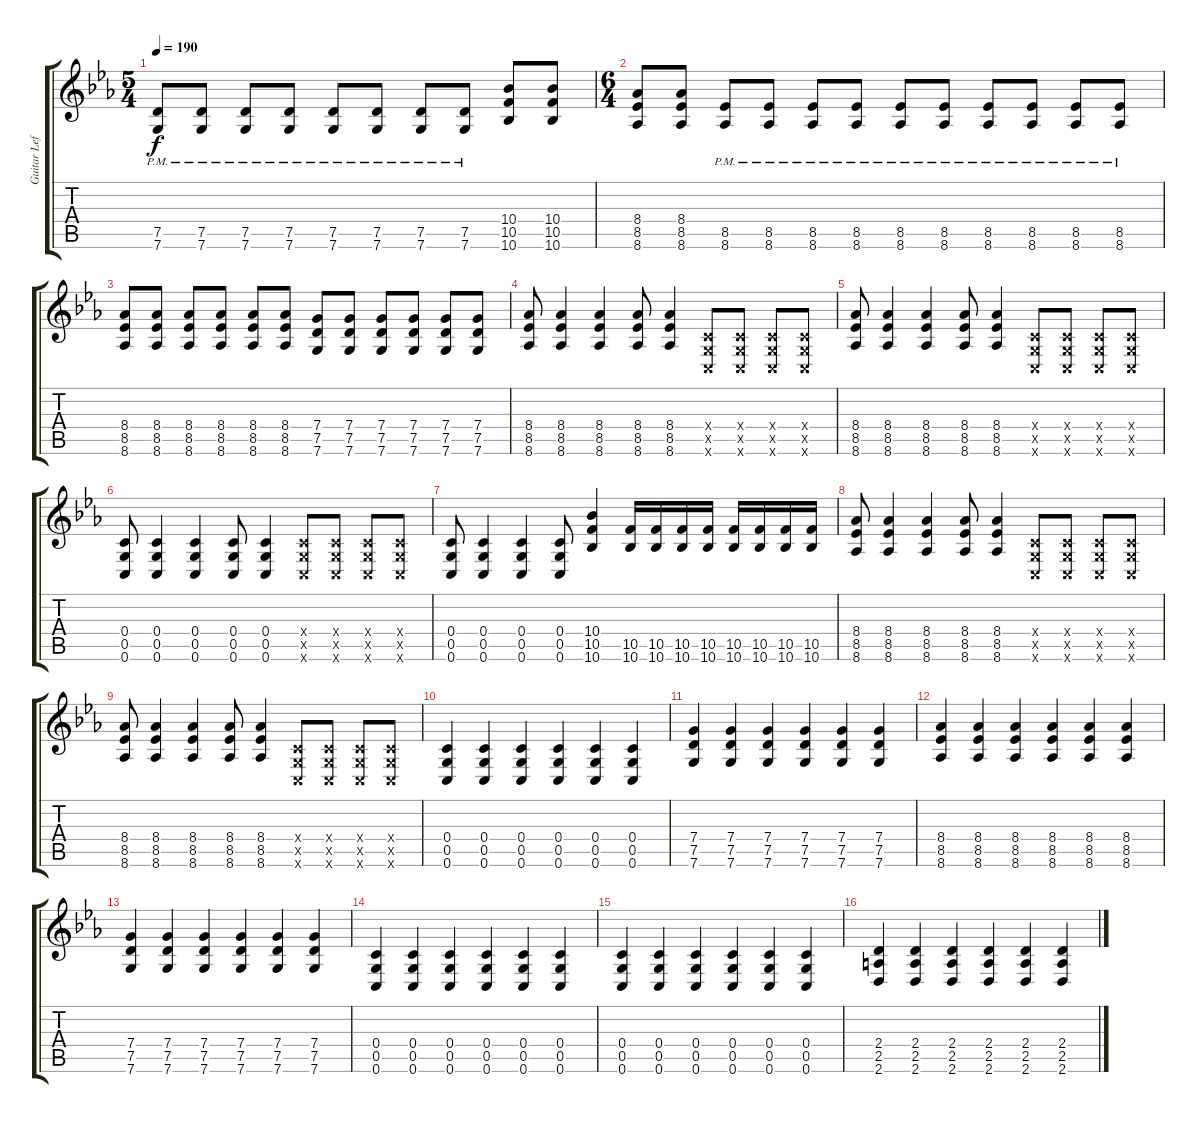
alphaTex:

\track ("Guitar Left" "Guitar Lef") {instrument overdrivenguitar}
\staff {score tabs}
\tuning (D4 A3 F3 C3 G2 C2) {hide}
\ts (5 4)
\tempo 190
\clef g2
\ks eb
(7.5{pm} 7.6{pm}).8{dy f} (7.5{pm} 7.6{pm}).8 (7.5{pm} 7.6{pm}).8 (7.5{pm} 7.6{pm}).8 (7.5{pm} 7.6{pm}).8 (7.5{pm} 7.6{pm}).8 (7.5{pm} 7.6{pm}).8 (7.5{pm} 7.6{pm}).8 (10.4 10.5 10.6).8 (10.4 10.5 10.6).8 |
\ts (6 4)
(8.4 8.5 8.6).8 (8.4 8.5 8.6).8 (8.5{pm} 8.6{pm}).8 (8.5{pm} 8.6{pm}).8 (8.5{pm} 8.6{pm}).8 (8.5{pm} 8.6{pm}).8 (8.5{pm} 8.6{pm}).8 (8.5{pm} 8.6{pm}).8 (8.5{pm} 8.6{pm}).8 (8.5{pm} 8.6{pm}).8 (8.5{pm} 8.6{pm}).8 (8.5{pm} 8.6{pm}).8 |
(8.4 8.5 8.6).8 (8.4 8.5 8.6).8 (8.4 8.5 8.6).8 (8.4 8.5 8.6).8 (8.4 8.5 8.6).8 (8.4 8.5 8.6).8 (7.4 7.5 7.6).8 (7.4 7.5 7.6).8 (7.4 7.5 7.6).8 (7.4 7.5 7.6).8 (7.4 7.5 7.6).8 (7.4 7.5 7.6).8 |
(8.4 8.5 8.6).8 (8.4 8.5 8.6).4 (8.4 8.5 8.6).4 (8.4 8.5 8.6).8 (8.4 8.5 8.6).4 (0.4{x} 0.5{x} 0.6{x}).8 (0.4{x} 0.5{x} 0.6{x}).8 (0.4{x} 0.5{x} 0.6{x}).8 (0.4{x} 0.5{x} 0.6{x}).8 |
(8.4 8.5 8.6).8 (8.4 8.5 8.6).4 (8.4 8.5 8.6).4 (8.4 8.5 8.6).8 (8.4 8.5 8.6).4 (0.4{x} 0.5{x} 0.6{x}).8 (0.4{x} 0.5{x} 0.6{x}).8 (0.4{x} 0.5{x} 0.6{x}).8 (0.4{x} 0.5{x} 0.6{x}).8 |
(0.4 0.5 0.6).8 (0.4 0.5 0.6).4 (0.4 0.5 0.6).4 (0.4 0.5 0.6).8 (0.4 0.5 0.6).4 (0.4{x} 0.5{x} 0.6{x}).8 (0.4{x} 0.5{x} 0.6{x}).8 (0.4{x} 0.5{x} 0.6{x}).8 (0.4{x} 0.5{x} 0.6{x}).8 |
(0.4 0.5 0.6).8 (0.4 0.5 0.6).4 (0.4 0.5 0.6).4 (0.4 0.5 0.6).8 (10.4 10.5 10.6).4 (10.5 10.6).16 (10.5 10.6).16 (10.5 10.6).16 (10.5 10.6).16 (10.5 10.6).16 (10.5 10.6).16 (10.5 10.6).16 (10.5 10.6).16 |
(8.4 8.5 8.6).8 (8.4 8.5 8.6).4 (8.4 8.5 8.6).4 (8.4 8.5 8.6).8 (8.4 8.5 8.6).4 (0.4{x} 0.5{x} 0.6{x}).8 (0.4{x} 0.5{x} 0.6{x}).8 (0.4{x} 0.5{x} 0.6{x}).8 (0.4{x} 0.5{x} 0.6{x}).8 |
(8.4 8.5 8.6).8 (8.4 8.5 8.6).4 (8.4 8.5 8.6).4 (8.4 8.5 8.6).8 (8.4 8.5 8.6).4 (0.4{x} 0.5{x} 0.6{x}).8 (0.4{x} 0.5{x} 0.6{x}).8 (0.4{x} 0.5{x} 0.6{x}).8 (0.4{x} 0.5{x} 0.6{x}).8 |
(0.4 0.5 0.6).4 (0.4 0.5 0.6).4 (0.4 0.5 0.6).4 (0.4 0.5 0.6).4 (0.4 0.5 0.6).4 (0.4 0.5 0.6).4 |
(7.4 7.5 7.6).4 (7.4 7.5 7.6).4 (7.4 7.5 7.6).4 (7.4 7.5 7.6).4 (7.4 7.5 7.6).4 (7.4 7.5 7.6).4 |
(8.4 8.5 8.6).4 (8.4 8.5 8.6).4 (8.4 8.5 8.6).4 (8.4 8.5 8.6).4 (8.4 8.5 8.6).4 (8.4 8.5 8.6).4 |
(7.4 7.5 7.6).4 (7.4 7.5 7.6).4 (7.4 7.5 7.6).4 (7.4 7.5 7.6).4 (7.4 7.5 7.6).4 (7.4 7.5 7.6).4 |
(0.4 0.5 0.6).4 (0.4 0.5 0.6).4 (0.4 0.5 0.6).4 (0.4 0.5 0.6).4 (0.4 0.5 0.6).4 (0.4 0.5 0.6).4 |
(0.4 0.5 0.6).4 (0.4 0.5 0.6).4 (0.4 0.5 0.6).4 (0.4 0.5 0.6).4 (0.4 0.5 0.6).4 (0.4 0.5 0.6).4 |
(2.4 2.5 2.6).4 (2.4 2.5 2.6).4 (2.4 2.5 2.6).4 (2.4 2.5 2.6).4 (2.4 2.5 2.6).4 (2.4 2.5 2.6).4
